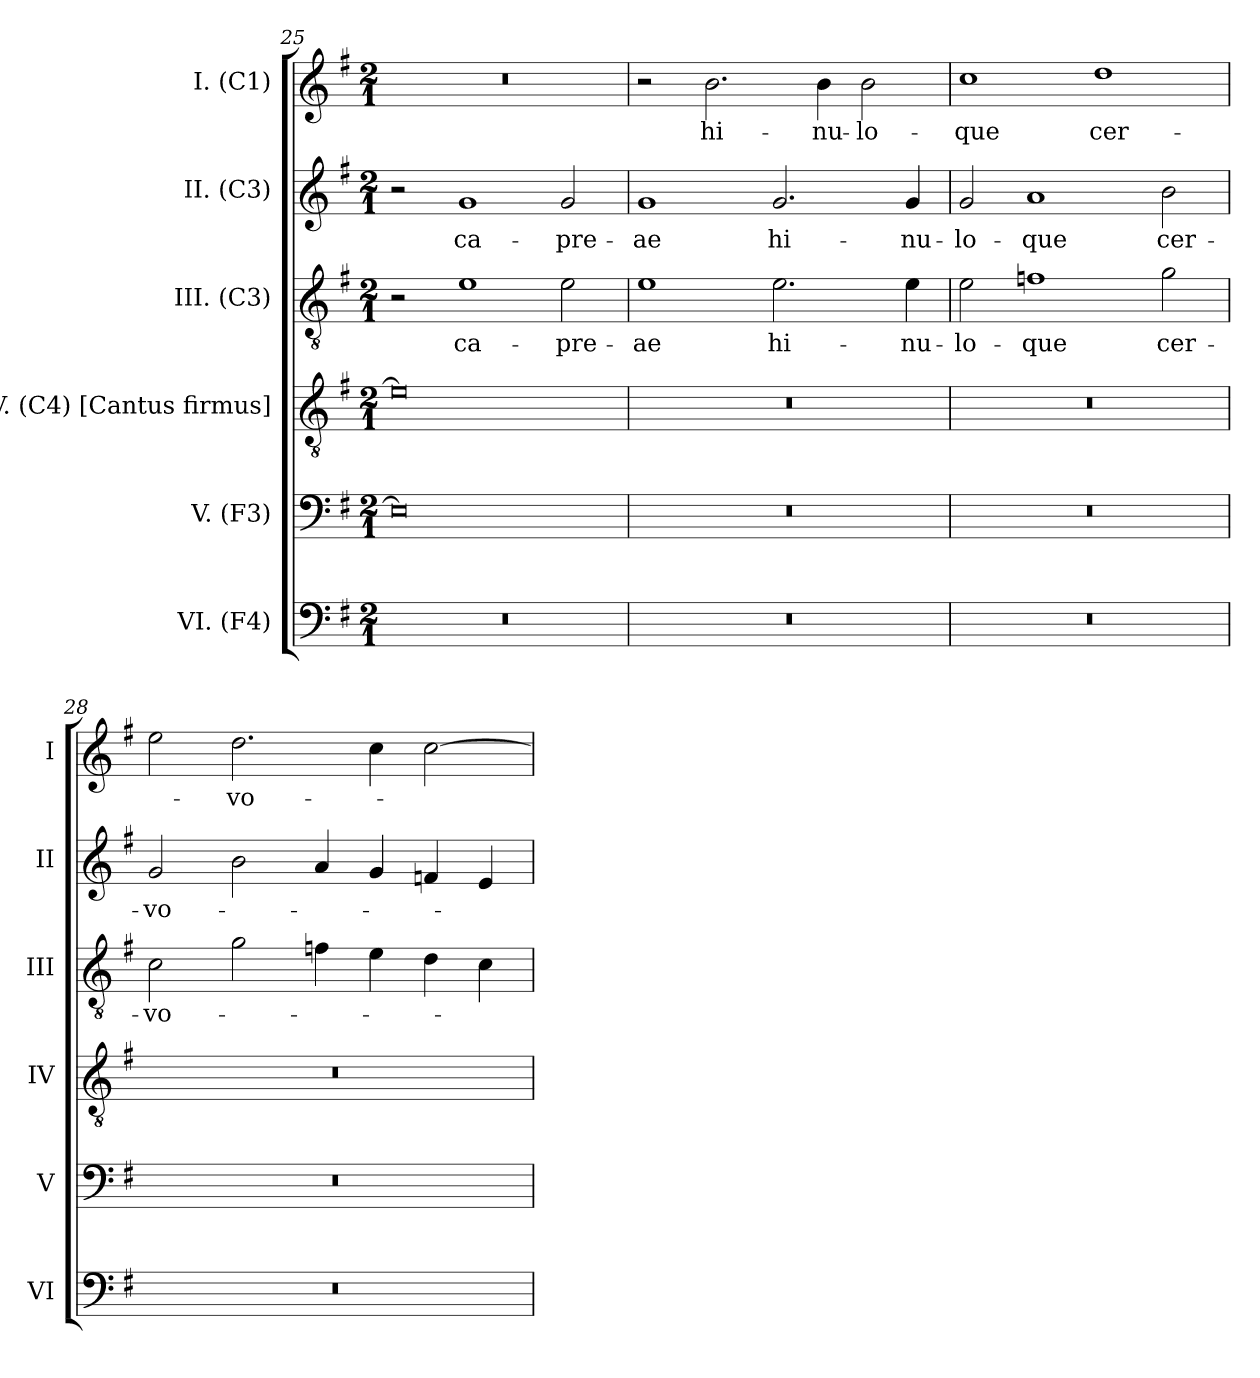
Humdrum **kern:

**kern	**kern	**kern	**kern	**text	**kern	**text	**kern	**text
*part6	*part5	*part4	*part3	*part3	*part2	*part2	*part1	*part1
*staff6	*staff5	*staff4	*staff3	*staff3	*staff2	*staff2	*staff1	*staff1
*I"VI. (F4)	*I"V. (F3)	*I"IV. (C4) [Cantus firmus]	*I"III. (C3)	*	*I"II. (C3)	*	*I"I. (C1)	*
*I'VI	*I'V	*I'IV	*I'III	*	*I'II	*	*I'I	*
*clefF4	*clefF4	*clefGv2	*clefGv2	*	*clefG2	*	*clefG2	*
*	*	*ITrd7c12	*	*	*	*	*	*
*k[f#]	*k[f#]	*k[f#]	*k[f#]	*	*k[f#]	*	*k[f#]	*
*G:	*G:	*G:	*G:	*	*G:	*	*G:	*
*M2/1	*M2/1	*M2/1	*M2/1	*	*M2/1	*	*M2/1	*
=25	=25	=25	=25	=25	=25	=25	=25	=25
!LO:N:vis=1	!	!	!	!	!	!	!LO:N:vis=1	!
0r	0Ei]	0Ei]	2r	.	2r	.	0r	.
!	!	!	!	!LO:LY:b:color=#000000	!	!	!	!
!	!	!	!	!	!	!LO:LY:b:color=#000000	!	!
.	.	.	1ei	ca-	1gi	ca-	.	.
!	!	!	!	!LO:LY:b:color=#000000	!	!	!	!
!	!	!	!	!	!	!LO:LY:b:color=#000000	!	!
.	.	.	2ei\	-pre-	2gi/	-pre-	.	.
=26	=26	=26	=26	=26	=26	=26	=26	=26
!LO:N:vis=1	!LO:N:vis=1	!LO:N:vis=1	!	!	!	!	!	!
!	!	!	!	!LO:LY:b:color=#000000	!	!	!	!
!	!	!	!	!	!	!LO:LY:b:color=#000000	!	!
0r	0r	0r	1ei	-ae	1gi	-ae	2r	.
!	!	!	!	!	!	!	!	!LO:LY:b:color=#000000
.	.	.	.	.	.	.	2.bi\	hi-
!	!	!	!	!LO:LY:b:color=#000000	!	!	!	!
!	!	!	!	!	!	!LO:LY:b:color=#000000	!	!
.	.	.	2.ei\	hi-	2.gi/	hi-	.	.
!	!	!	!	!	!	!	!	!LO:LY:b:color=#000000
.	.	.	.	.	.	.	4bi\	-nu-
!	!	!	!	!	!	!	!	!LO:LY:b:color=#000000
.	.	.	.	.	.	.	2bi\	-lo-
!	!	!	!	!LO:LY:b:color=#000000	!	!	!	!
!	!	!	!	!	!	!LO:LY:b:color=#000000	!	!
.	.	.	4ei\	-nu-	4gi/	-nu-	.	.
=27	=27	=27	=27	=27	=27	=27	=27	=27
!LO:N:vis=1	!LO:N:vis=1	!LO:N:vis=1	!	!	!	!	!	!
!	!	!	!	!LO:LY:b:color=#000000	!	!	!	!
!	!	!	!	!	!	!LO:LY:b:color=#000000	!	!
!	!	!	!	!	!	!	!	!LO:LY:b:color=#000000
0r	0r	0r	2ei\	-lo-	2gi/	-lo-	1cci	-que
!	!	!	!	!LO:LY:b:color=#000000	!	!	!	!
!	!	!	!	!	!	!LO:LY:b:color=#000000	!	!
.	.	.	1fni	-que	1ai	-que	.	.
!	!	!	!	!	!	!	!	!LO:LY:b:color=#000000
.	.	.	.	.	.	.	1ddi	cer-
!	!	!	!	!LO:LY:b:color=#000000	!	!	!	!
!	!	!	!	!	!	!LO:LY:b:color=#000000	!	!
.	.	.	2gi\	cer-	2bi\	cer-	.	.
!!LO:PB:g=z
=28	=28	=28	=28	=28	=28	=28	=28	=28
!LO:N:vis=1	!LO:N:vis=1	!LO:N:vis=1	!	!	!	!	!	!
!	!	!	!	!LO:LY:b:color=#000000	!	!	!	!
!	!	!	!	!	!	!LO:LY:b:color=#000000	!	!
0r	0r	0r	2ci\	-vo-	2gi/	-vo-	2eei\	.
!	!	!	!	!	!	!	!	!LO:LY:b:color=#000000
.	.	.	2gi\	.	2bi\	.	2.ddi\	-vo-
.	.	.	4fi\	.	4ai/	.	.	.
.	.	.	4ei\	.	4gi/	.	4cci\	.
.	.	.	4di\	.	4fni/	.	[2cci\	.
.	.	.	4ci\	.	4ei/	.	.	.
=	=	=	=	=	=	=	=	=
*-	*-	*-	*-	*-	*-	*-	*-	*-
